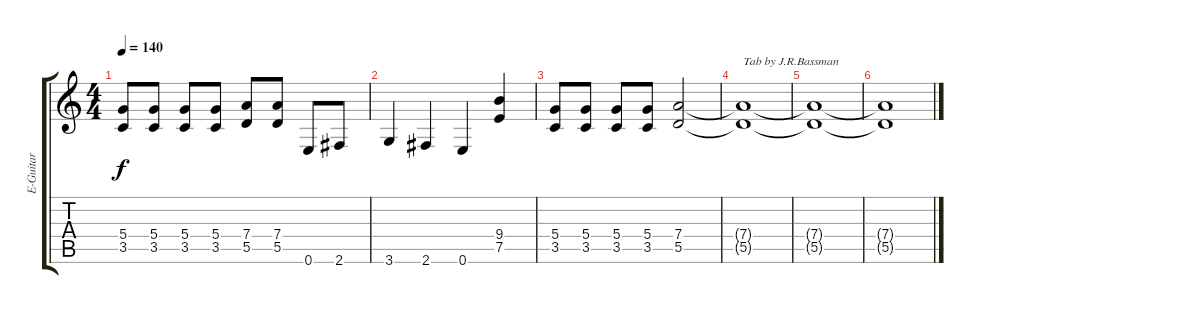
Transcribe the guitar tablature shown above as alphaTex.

\track ("E-Guitar" "E-Guitar") {instrument distortionguitar}
\staff {score tabs}
\tuning (E4 B3 G3 D3 A2 E2) {hide}
\ts (4 4)
\tempo 140
\clef g2
\ks c
(5.4 3.5).8{dy f} (5.4 3.5).8 (5.4 3.5).8 (5.4 3.5).8 (7.4 5.5).8 (7.4 5.5).8 0.6.8 2.6.8 |
3.6.4 2.6.4 0.6.4 (9.4 7.5).4 |
(5.4 3.5).8 (5.4 3.5).8 (5.4 3.5).8 (5.4 3.5).8 (7.4 5.5).2 |
(7.4{t} 5.5{t}).1{txt "Tab by J.R.Bassman"} |
(7.4{t} 5.5{t}).1 |
(7.4{t} 5.5{t}).1
